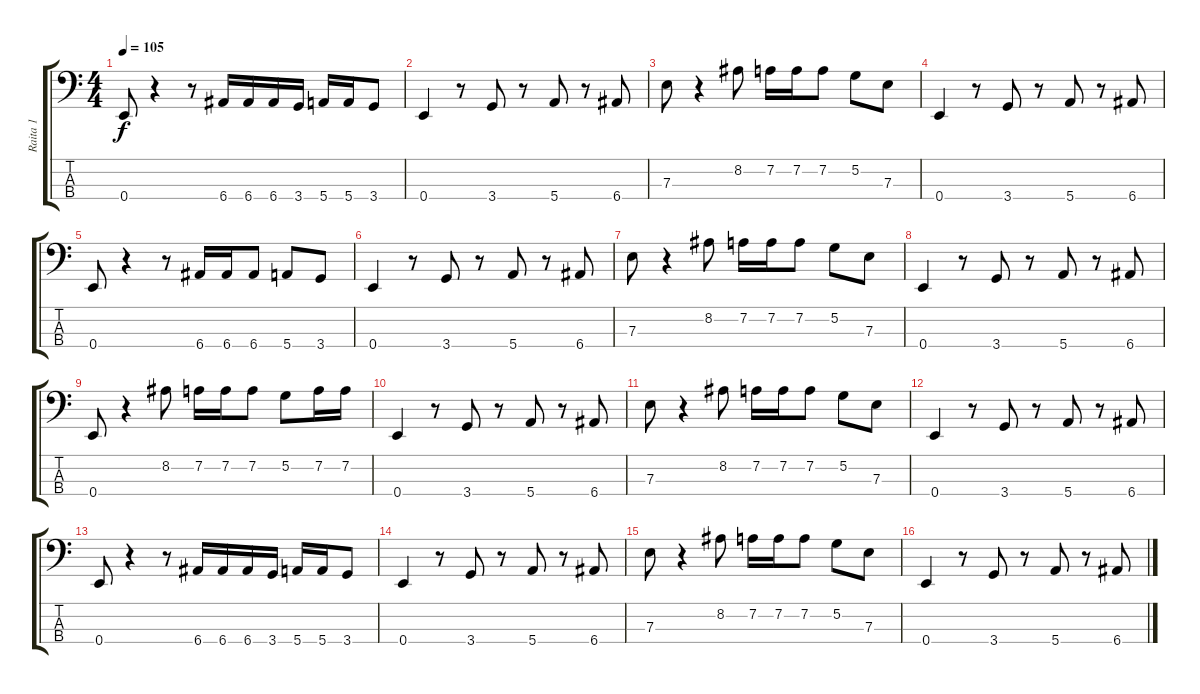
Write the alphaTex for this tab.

\track ("Raita 1" "Raita 1") {instrument electricbassfinger}
\staff {score tabs}
\tuning (G2 D2 A1 E1) {hide}
\ts (4 4)
\tempo 105
\clef f4
\ks c
0.4.8{dy f} r.4 r.8 6.4.16 6.4.16 6.4.16 3.4.16 5.4.16 5.4.16 3.4.8 |
0.4.4 r.8 3.4.8 r.8 5.4.8 r.8 6.4.8 |
7.3.8 r.4 8.2.8 7.2.16 7.2.16 7.2.8 5.2.8 7.3.8 |
0.4.4 r.8 3.4.8 r.8 5.4.8 r.8 6.4.8 |
0.4.8 r.4 r.8 6.4.16 6.4.16 6.4.8 5.4.8 3.4.8 |
0.4.4 r.8 3.4.8 r.8 5.4.8 r.8 6.4.8 |
7.3.8 r.4 8.2.8 7.2.16 7.2.16 7.2.8 5.2.8 7.3.8 |
0.4.4 r.8 3.4.8 r.8 5.4.8 r.8 6.4.8 |
0.4.8 r.4 8.2.8 7.2.16 7.2.16 7.2.8 5.2.8 7.2.16 7.2.16 |
0.4.4 r.8 3.4.8 r.8 5.4.8 r.8 6.4.8 |
7.3.8 r.4 8.2.8 7.2.16 7.2.16 7.2.8 5.2.8 7.3.8 |
0.4.4 r.8 3.4.8 r.8 5.4.8 r.8 6.4.8 |
0.4.8 r.4 r.8 6.4.16 6.4.16 6.4.16 3.4.16 5.4.16 5.4.16 3.4.8 |
0.4.4 r.8 3.4.8 r.8 5.4.8 r.8 6.4.8 |
7.3.8 r.4 8.2.8 7.2.16 7.2.16 7.2.8 5.2.8 7.3.8 |
0.4.4 r.8 3.4.8 r.8 5.4.8 r.8 6.4.8
